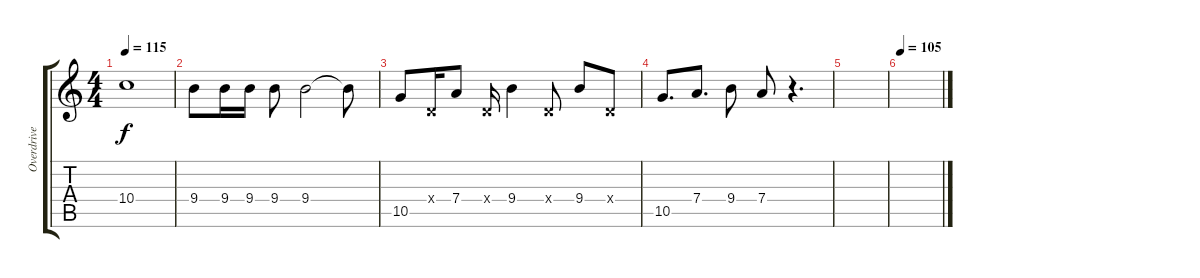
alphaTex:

\track ("Overdrive" "Overdrive") {instrument overdrivenguitar}
\staff {score tabs}
\tuning (E4 B3 G3 D3 A2 D2) {hide}
\ts (4 4)
\tempo 115
\clef g2
\ks c
10.4.1{dy f} |
9.4.8 9.4.16 9.4.16 9.4.8 9.4.2 9.4{t}.8 |
10.5.8 0.4{x}.16 7.4.8 0.4{x}.16 9.4.4 0.4{x}.8 9.4.8 0.4{x}.8 |
10.5.8{d} 7.4.8{d} 9.4.8 7.4.8 r.4{d} |
|
\tempo 105
